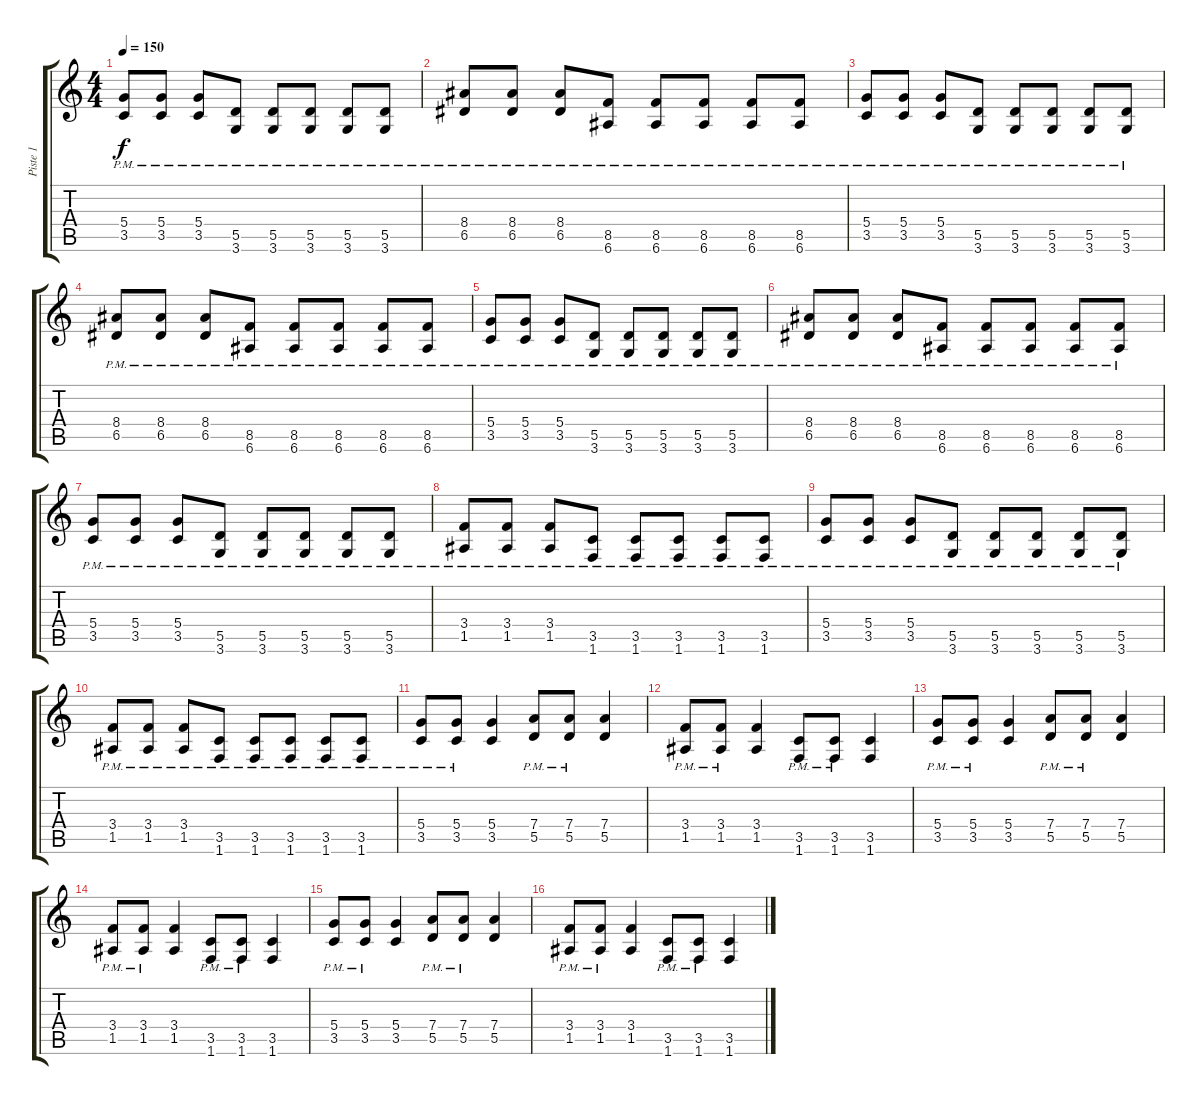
\track ("Piste 1" "Piste 1") {instrument distortionguitar}
\staff {score tabs}
\tuning (E4 B3 G3 D3 A2 E2) {hide}
\ts (4 4)
\tempo 150
\clef g2
\ks c
(5.4{pm} 3.5{pm}).8{dy f} (5.4{pm} 3.5{pm}).8 (5.4{pm} 3.5{pm}).8 (5.5{pm} 3.6{pm}).8 (5.5{pm} 3.6{pm}).8 (5.5{pm} 3.6{pm}).8 (5.5{pm} 3.6{pm}).8 (5.5{pm} 3.6{pm}).8 |
(8.4{pm} 6.5{pm}).8 (8.4{pm} 6.5{pm}).8 (8.4{pm} 6.5{pm}).8 (8.5{pm} 6.6{pm}).8 (8.5{pm} 6.6{pm}).8 (8.5{pm} 6.6{pm}).8 (8.5{pm} 6.6{pm}).8 (8.5{pm} 6.6{pm}).8 |
(5.4{pm} 3.5{pm}).8 (5.4{pm} 3.5{pm}).8 (5.4{pm} 3.5{pm}).8 (5.5{pm} 3.6{pm}).8 (5.5{pm} 3.6{pm}).8 (5.5{pm} 3.6{pm}).8 (5.5{pm} 3.6{pm}).8 (5.5{pm} 3.6{pm}).8 |
(8.4{pm} 6.5{pm}).8 (8.4{pm} 6.5{pm}).8 (8.4{pm} 6.5{pm}).8 (8.5{pm} 6.6{pm}).8 (8.5{pm} 6.6{pm}).8 (8.5{pm} 6.6{pm}).8 (8.5{pm} 6.6{pm}).8 (8.5{pm} 6.6{pm}).8 |
(5.4{pm} 3.5{pm}).8 (5.4{pm} 3.5{pm}).8 (5.4{pm} 3.5{pm}).8 (5.5{pm} 3.6{pm}).8 (5.5{pm} 3.6{pm}).8 (5.5{pm} 3.6{pm}).8 (5.5{pm} 3.6{pm}).8 (5.5{pm} 3.6{pm}).8 |
(8.4{pm} 6.5{pm}).8 (8.4{pm} 6.5{pm}).8 (8.4{pm} 6.5{pm}).8 (8.5{pm} 6.6{pm}).8 (8.5{pm} 6.6{pm}).8 (8.5{pm} 6.6{pm}).8 (8.5{pm} 6.6{pm}).8 (8.5{pm} 6.6{pm}).8 |
(5.4{pm} 3.5{pm}).8{volume 11} (5.4{pm} 3.5{pm}).8 (5.4{pm} 3.5{pm}).8 (5.5{pm} 3.6{pm}).8 (5.5{pm} 3.6{pm}).8 (5.5{pm} 3.6{pm}).8 (5.5{pm} 3.6{pm}).8 (5.5{pm} 3.6{pm}).8 |
(3.4{pm} 1.5{pm}).8 (3.4{pm} 1.5{pm}).8 (3.4{pm} 1.5{pm}).8 (3.5{pm} 1.6{pm}).8 (3.5{pm} 1.6{pm}).8 (3.5{pm} 1.6{pm}).8 (3.5{pm} 1.6{pm}).8 (3.5{pm} 1.6{pm}).8 |
(5.4{pm} 3.5{pm}).8 (5.4{pm} 3.5{pm}).8 (5.4{pm} 3.5{pm}).8 (5.5{pm} 3.6{pm}).8 (5.5{pm} 3.6{pm}).8 (5.5{pm} 3.6{pm}).8 (5.5{pm} 3.6{pm}).8 (5.5{pm} 3.6{pm}).8 |
(3.4{pm} 1.5{pm}).8 (3.4{pm} 1.5{pm}).8 (3.4{pm} 1.5{pm}).8 (3.5{pm} 1.6{pm}).8 (3.5{pm} 1.6{pm}).8 (3.5{pm} 1.6{pm}).8 (3.5{pm} 1.6{pm}).8 (3.5{pm} 1.6{pm}).8 |
(5.4{pm} 3.5{pm}).8{volume 15 balance 8} (5.4{pm} 3.5{pm}).8 (5.4 3.5).4 (7.4{pm} 5.5{pm}).8 (7.4{pm} 5.5{pm}).8 (7.4 5.5).4 |
(3.4{pm} 1.5{pm}).8 (3.4{pm} 1.5{pm}).8 (3.4 1.5).4 (3.5{pm} 1.6{pm}).8 (3.5{pm} 1.6{pm}).8 (3.5 1.6).4 |
(5.4{pm} 3.5{pm}).8 (5.4{pm} 3.5{pm}).8 (5.4 3.5).4 (7.4{pm} 5.5{pm}).8 (7.4{pm} 5.5{pm}).8 (7.4 5.5).4 |
(3.4{pm} 1.5{pm}).8 (3.4{pm} 1.5{pm}).8 (3.4 1.5).4 (3.5{pm} 1.6{pm}).8 (3.5{pm} 1.6{pm}).8 (3.5 1.6).4 |
(5.4{pm} 3.5{pm}).8 (5.4{pm} 3.5{pm}).8 (5.4 3.5).4 (7.4{pm} 5.5{pm}).8 (7.4{pm} 5.5{pm}).8 (7.4 5.5).4 |
(3.4{pm} 1.5{pm}).8 (3.4{pm} 1.5{pm}).8 (3.4 1.5).4 (3.5{pm} 1.6{pm}).8 (3.5{pm} 1.6{pm}).8 (3.5 1.6).4
